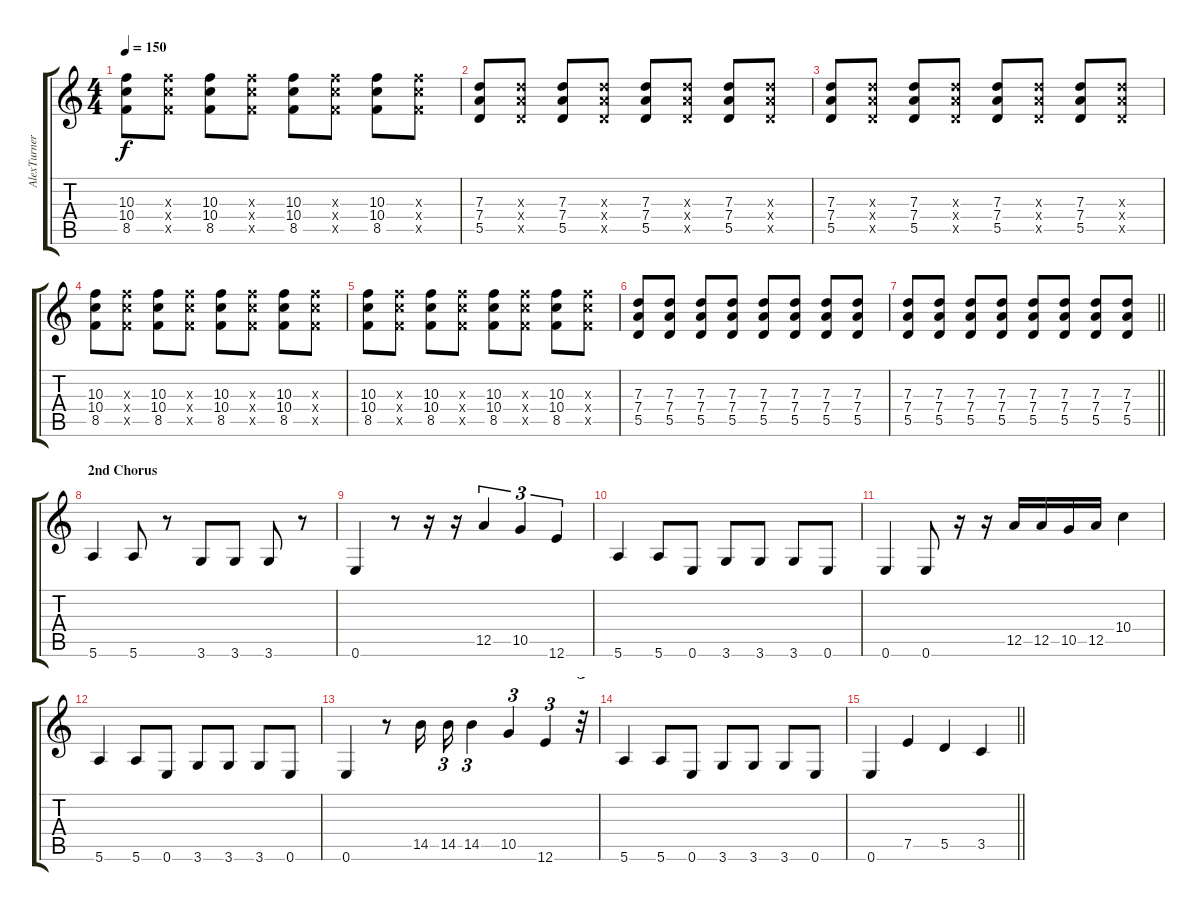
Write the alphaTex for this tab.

\track ("AlexTurner" "AlexTurner") {instrument overdrivenguitar}
\staff {score tabs}
\tuning (E4 B3 G3 D3 A2 E2) {hide}
\ts (4 4)
\tempo 150
\clef g2
\ks c
(10.3 10.4 8.5).8{dy f} (10.3{x} 10.4{x} 8.5{x}).8 (10.3 10.4 8.5).8 (10.3{x} 10.4{x} 8.5{x}).8 (10.3 10.4 8.5).8 (10.3{x} 10.4{x} 8.5{x}).8 (10.3 10.4 8.5).8 (10.3{x} 10.4{x} 8.5{x}).8 |
(7.3 7.4 5.5).8 (7.3{x} 7.4{x} 5.5{x}).8 (7.3 7.4 5.5).8 (7.3{x} 7.4{x} 5.5{x}).8 (7.3 7.4 5.5).8 (7.3{x} 7.4{x} 5.5{x}).8 (7.3 7.4 5.5).8 (7.3{x} 7.4{x} 5.5{x}).8 |
(7.3 7.4 5.5).8 (7.3{x} 7.4{x} 5.5{x}).8 (7.3 7.4 5.5).8 (7.3{x} 7.4{x} 5.5{x}).8 (7.3 7.4 5.5).8 (7.3{x} 7.4{x} 5.5{x}).8 (7.3 7.4 5.5).8 (7.3{x} 7.4{x} 5.5{x}).8 |
(10.3 10.4 8.5).8 (10.3{x} 10.4{x} 8.5{x}).8 (10.3 10.4 8.5).8 (10.3{x} 10.4{x} 8.5{x}).8 (10.3 10.4 8.5).8 (10.3{x} 10.4{x} 8.5{x}).8 (10.3 10.4 8.5).8 (10.3{x} 10.4{x} 8.5{x}).8 |
(10.3 10.4 8.5).8 (10.3{x} 10.4{x} 8.5{x}).8 (10.3 10.4 8.5).8 (10.3{x} 10.4{x} 8.5{x}).8 (10.3 10.4 8.5).8 (10.3{x} 10.4{x} 8.5{x}).8 (10.3 10.4 8.5).8 (10.3{x} 10.4{x} 8.5{x}).8 |
(7.3 7.4 5.5).8 (7.3 7.4 5.5).8 (7.3 7.4 5.5).8 (7.3 7.4 5.5).8 (7.3 7.4 5.5).8 (7.3 7.4 5.5).8 (7.3 7.4 5.5).8 (7.3 7.4 5.5).8 |
\barLineRight lightlight
(7.3 7.4 5.5).8 (7.3 7.4 5.5).8 (7.3 7.4 5.5).8 (7.3 7.4 5.5).8 (7.3 7.4 5.5).8 (7.3 7.4 5.5).8 (7.3 7.4 5.5).8 (7.3 7.4 5.5).8 |
\section ("" "2nd Chorus")
5.6.4{volume 16 instrument overdrivenguitar} 5.6.8 r.8 3.6.8 3.6.8 3.6.8 r.8 |
0.6.4 r.8 r.16 r.16 12.5.4{tu (3 2)} 10.5.4{tu (3 2)} 12.6.4{tu (3 2)} |
5.6.4 5.6.8 0.6.8 3.6.8 3.6.8 3.6.8 0.6.8 |
0.6.4 0.6.8 r.16 r.16 12.5.16 12.5.16 10.5.16 12.5.16 10.4.4 |
5.6.4 5.6.8 0.6.8 3.6.8 3.6.8 3.6.8 0.6.8 |
0.6.4 r.8 14.5.16 14.5.16{tu (3 2)} 14.5.4{tu (3 2)} 10.5.4{tu (3 2)} 12.6.4{tu (3 2)} r.32{tu (3 2)} |
5.6.4 5.6.8 0.6.8 3.6.8 3.6.8 3.6.8 0.6.8 |
\barLineRight lightlight
0.6.4 7.5.4 5.5.4 3.5.4
